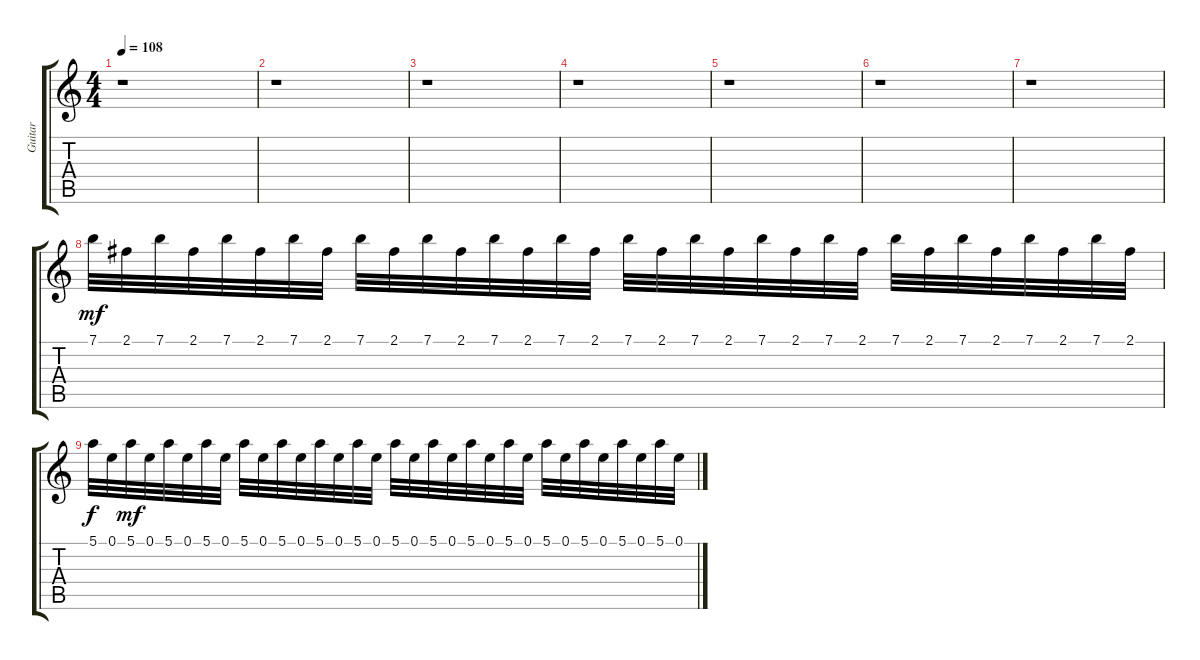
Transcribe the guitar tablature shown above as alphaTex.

\track ("Guitar" "Guitar") {instrument electricguitarmuted}
\staff {score tabs}
\tuning (E4 B3 G3 D3 A2 E2) {hide}
\ts (4 4)
\tempo 108
\clef g2
\ks c
r.1{dy ff} |
r.1 |
r.1 |
r.1 |
r.1 |
r.1 |
r.1 |
7.1.32{dy mf instrument electricguitarjazz} 2.1.32 7.1.32 2.1.32 7.1.32 2.1.32 7.1.32 2.1.32 7.1.32 2.1.32 7.1.32 2.1.32 7.1.32 2.1.32 7.1.32 2.1.32 7.1.32 2.1.32 7.1.32 2.1.32 7.1.32 2.1.32 7.1.32 2.1.32 7.1.32 2.1.32 7.1.32 2.1.32 7.1.32 2.1.32 7.1.32 2.1.32 |
5.1.32{dy f} 0.1.32 5.1.32{dy mf} 0.1.32 5.1.32 0.1.32 5.1.32 0.1.32 5.1.32 0.1.32 5.1.32 0.1.32 5.1.32 0.1.32 5.1.32 0.1.32 5.1.32 0.1.32 5.1.32 0.1.32 5.1.32 0.1.32 5.1.32 0.1.32 5.1.32 0.1.32 5.1.32 0.1.32 5.1.32 0.1.32 5.1.32 0.1.32
